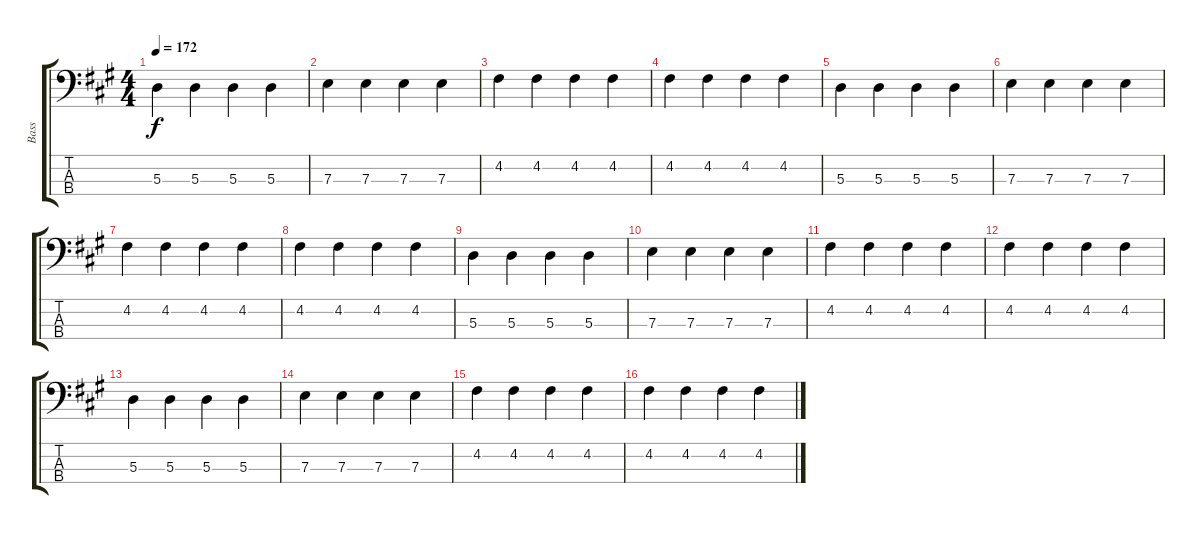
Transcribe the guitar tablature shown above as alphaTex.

\track ("Bass" "Bass") {instrument electricbasspick}
\staff {score tabs}
\tuning (G2 D2 A1 E1) {hide}
\ts (4 4)
\tempo 172
\clef f4
\ks a
5.3.4{dy f} 5.3.4 5.3.4 5.3.4 |
7.3.4 7.3.4 7.3.4 7.3.4 |
4.2.4 4.2.4 4.2.4 4.2.4 |
4.2.4 4.2.4 4.2.4 4.2.4 |
5.3.4 5.3.4 5.3.4 5.3.4 |
7.3.4 7.3.4 7.3.4 7.3.4 |
4.2.4 4.2.4 4.2.4 4.2.4 |
4.2.4 4.2.4 4.2.4 4.2.4 |
5.3.4 5.3.4 5.3.4 5.3.4 |
7.3.4 7.3.4 7.3.4 7.3.4 |
4.2.4 4.2.4 4.2.4 4.2.4 |
4.2.4 4.2.4 4.2.4 4.2.4 |
5.3.4 5.3.4 5.3.4 5.3.4 |
7.3.4 7.3.4 7.3.4 7.3.4 |
4.2.4 4.2.4 4.2.4 4.2.4 |
4.2.4 4.2.4 4.2.4 4.2.4
